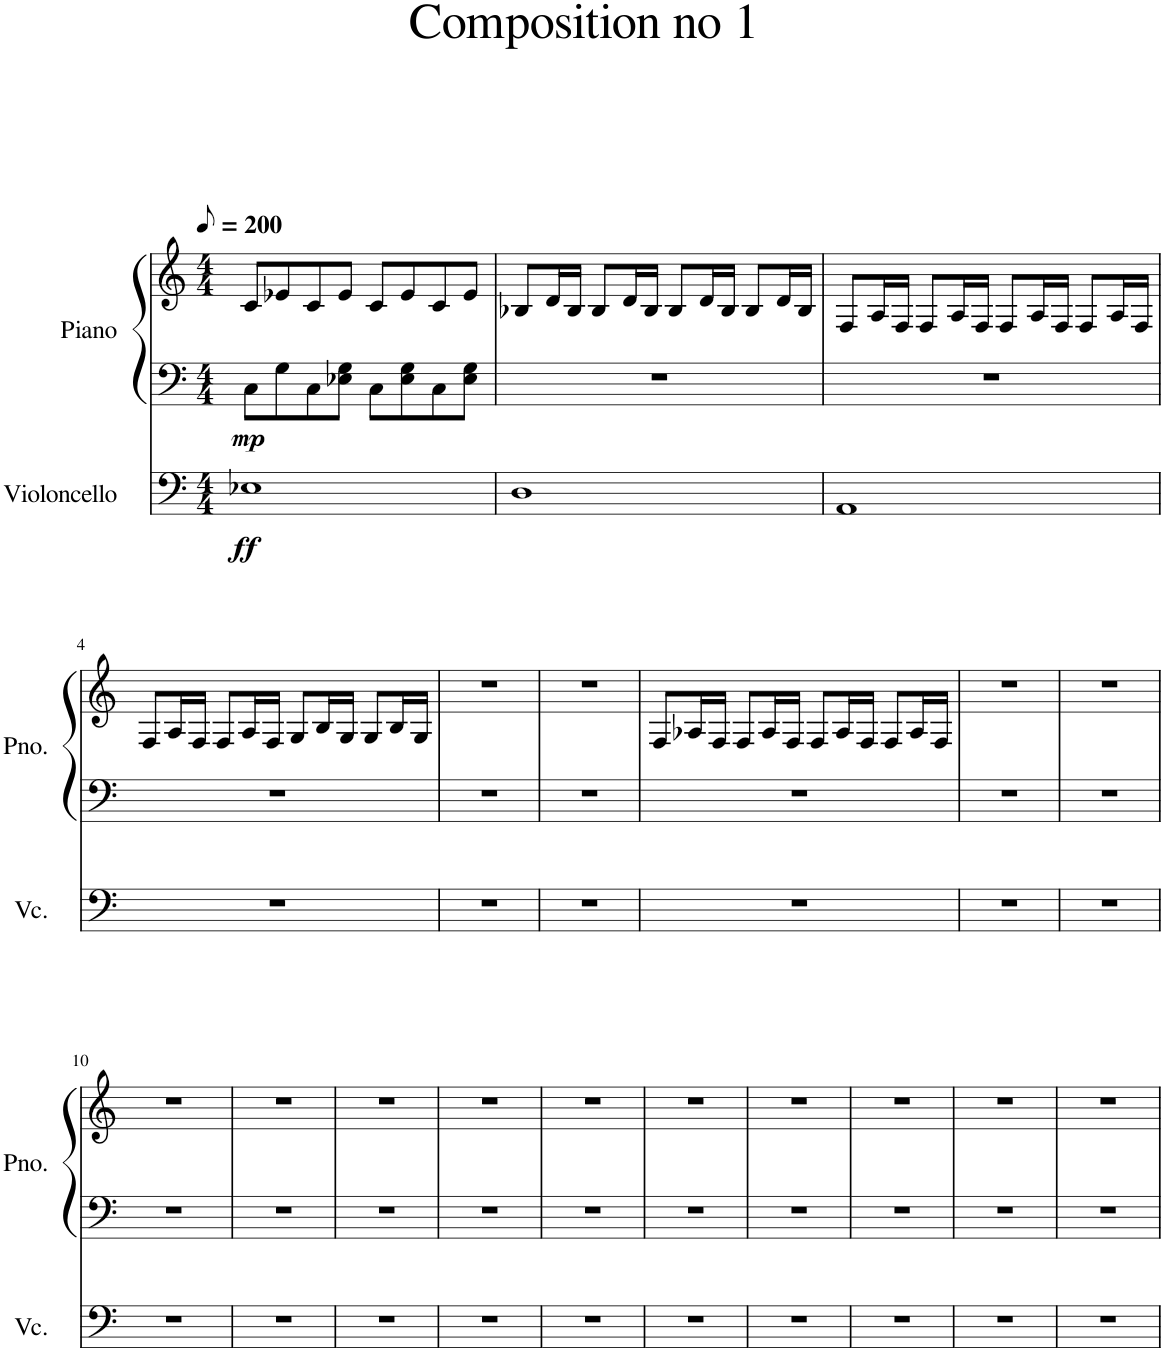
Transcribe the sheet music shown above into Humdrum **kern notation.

**kern	**dynam	**kern	**kern	**dynam
*part2	*part2	*part1	*part1	*part1
*staff3	*staff3	*staff2	*staff1	*staff1/2
*I"Violoncello	*	*I"Piano	*	*
*I'Vc.	*	*I'Pno.	*	*
*clefF4	*	*clefF4	*clefG2	*
*k[]	*	*k[]	*k[]	*
*M4/4	*	*M4/4	*M4/4	*
*MM100	*	*MM100	*MM100	*
=1	=1	=1	=1	=1
!	!LO:DY:b	!	!	!LO:DY:b=2
1E-X	ff	8C\L	8c/L	mp
.	.	8G\	8e-X/	.
.	.	8C\	8c/	.
.	.	8E-X\ 8G\J	8e-/J	.
.	.	8C\L	8c/L	.
.	.	8E-\ 8G\	8e-/	.
.	.	8C\	8c/	.
.	.	8E-\ 8G\J	8e-/J	.
=2	=2	=2	=2	=2
1D	.	1r	8B-X/L	.
.	.	.	16d/L	.
.	.	.	16B-/JJ	.
.	.	.	8B-/L	.
.	.	.	16d/L	.
.	.	.	16B-/JJ	.
.	.	.	8B-/L	.
.	.	.	16d/L	.
.	.	.	16B-/JJ	.
.	.	.	8B-/L	.
.	.	.	16d/L	.
.	.	.	16B-/JJ	.
=3	=3	=3	=3	=3
1AA	.	1r	8F/L	.
.	.	.	16A/L	.
.	.	.	16F/JJ	.
.	.	.	8F/L	.
.	.	.	16A/L	.
.	.	.	16F/JJ	.
.	.	.	8F/L	.
.	.	.	16A/L	.
.	.	.	16F/JJ	.
.	.	.	8F/L	.
.	.	.	16A/L	.
.	.	.	16F/JJ	.
!!LO:LB:g=z
=4	=4	=4	=4	=4
1r	.	1r	8F/L	.
.	.	.	16A/L	.
.	.	.	16F/JJ	.
.	.	.	8F/L	.
.	.	.	16A/L	.
.	.	.	16F/JJ	.
.	.	.	8G/L	.
.	.	.	16B/L	.
.	.	.	16G/JJ	.
.	.	.	8G/L	.
.	.	.	16B/L	.
.	.	.	16G/JJ	.
=5	=5	=5	=5	=5
1r	.	1r	1r	.
=6	=6	=6	=6	=6
1r	.	1r	1r	.
=7	=7	=7	=7	=7
1r	.	1r	8F/L	.
.	.	.	16A-X/L	.
.	.	.	16F/JJ	.
.	.	.	8F/L	.
.	.	.	16A-/L	.
.	.	.	16F/JJ	.
.	.	.	8F/L	.
.	.	.	16A-/L	.
.	.	.	16F/JJ	.
.	.	.	8F/L	.
.	.	.	16A-/L	.
.	.	.	16F/JJ	.
=8	=8	=8	=8	=8
1r	.	1r	1r	.
=9	=9	=9	=9	=9
1r	.	1r	1r	.
!!LO:LB:g=z
=10	=10	=10	=10	=10
1r	.	1r	1r	.
=11	=11	=11	=11	=11
1r	.	1r	1r	.
=12	=12	=12	=12	=12
1r	.	1r	1r	.
=13	=13	=13	=13	=13
1r	.	1r	1r	.
=14	=14	=14	=14	=14
1r	.	1r	1r	.
=15	=15	=15	=15	=15
1r	.	1r	1r	.
=16	=16	=16	=16	=16
1r	.	1r	1r	.
=17	=17	=17	=17	=17
1r	.	1r	1r	.
=18	=18	=18	=18	=18
1r	.	1r	1r	.
=19	=19	=19	=19	=19
1r	.	1r	1r	.
=	=	=	=	=
*-	*-	*-	*-	*-
